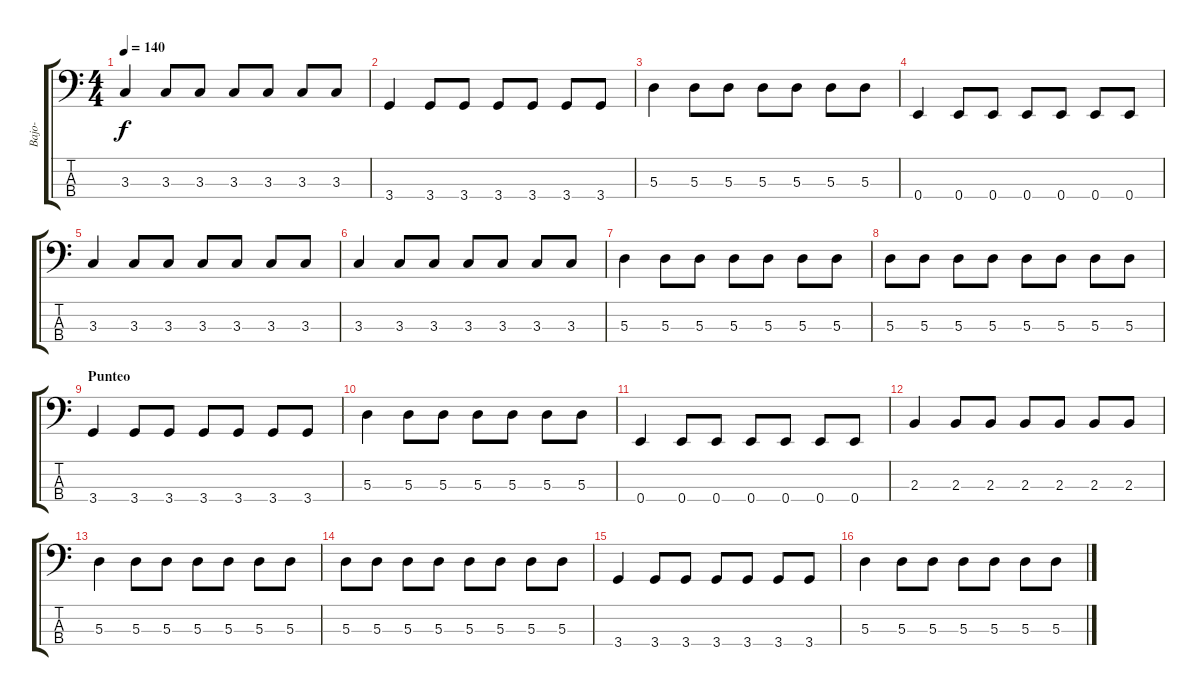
\track ("Bajo-" "Bajo-") {instrument electricbasspick}
\staff {score tabs}
\tuning (G2 D2 A1 E1) {hide}
\ts (4 4)
\tempo 140
\clef f4
\ks c
3.3.4{dy f} 3.3.8 3.3.8 3.3.8 3.3.8 3.3.8 3.3.8 |
3.4.4 3.4.8 3.4.8 3.4.8 3.4.8 3.4.8 3.4.8 |
5.3.4 5.3.8 5.3.8 5.3.8 5.3.8 5.3.8 5.3.8 |
0.4.4 0.4.8 0.4.8 0.4.8 0.4.8 0.4.8 0.4.8 |
3.3.4 3.3.8 3.3.8 3.3.8 3.3.8 3.3.8 3.3.8 |
3.3.4 3.3.8 3.3.8 3.3.8 3.3.8 3.3.8 3.3.8 |
5.3.4 5.3.8 5.3.8 5.3.8 5.3.8 5.3.8 5.3.8 |
5.3.8 5.3.8 5.3.8 5.3.8 5.3.8 5.3.8 5.3.8 5.3.8 |
\section ("" "Punteo")
3.4.4 3.4.8 3.4.8 3.4.8 3.4.8 3.4.8 3.4.8 |
5.3.4 5.3.8 5.3.8 5.3.8 5.3.8 5.3.8 5.3.8 |
0.4.4 0.4.8 0.4.8 0.4.8 0.4.8 0.4.8 0.4.8 |
2.3.4 2.3.8 2.3.8 2.3.8 2.3.8 2.3.8 2.3.8 |
5.3.4 5.3.8 5.3.8 5.3.8 5.3.8 5.3.8 5.3.8 |
5.3.8 5.3.8 5.3.8 5.3.8 5.3.8 5.3.8 5.3.8 5.3.8 |
3.4.4 3.4.8 3.4.8 3.4.8 3.4.8 3.4.8 3.4.8 |
5.3.4 5.3.8 5.3.8 5.3.8 5.3.8 5.3.8 5.3.8
